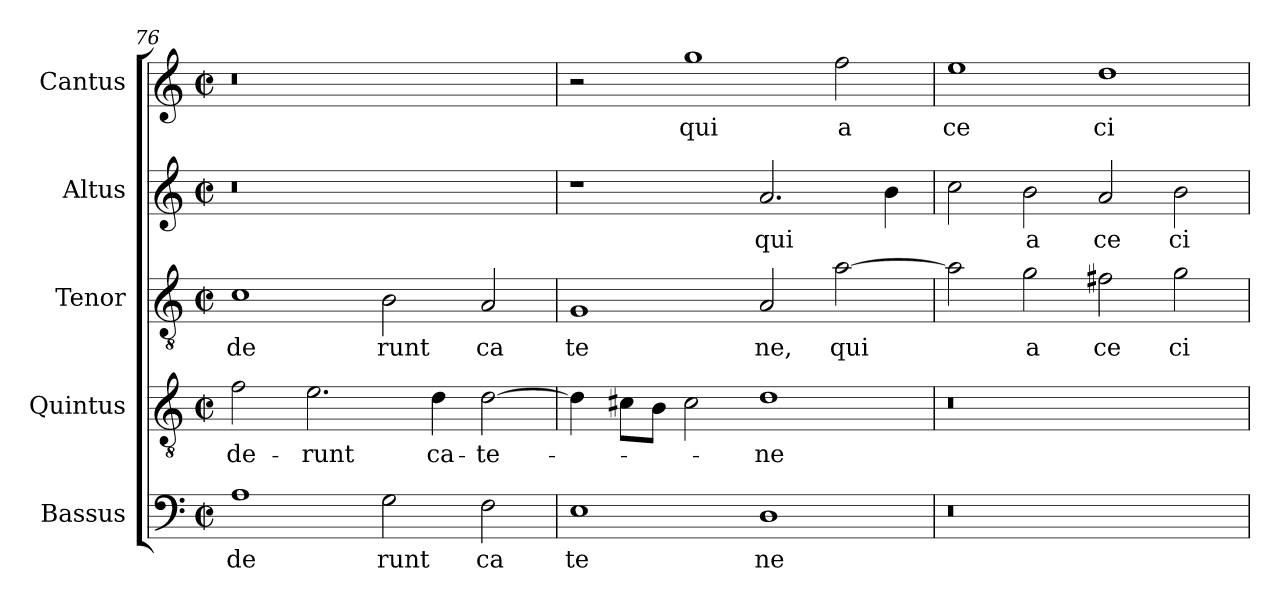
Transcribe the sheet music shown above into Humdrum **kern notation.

**kern	**text	**kern	**text	**kern	**text	**kern	**text	**kern	**text
*part5	*part5	*part4	*part4	*part3	*part3	*part2	*part2	*part1	*part1
*staff5	*staff5	*staff4	*staff4	*staff3	*staff3	*staff2	*staff2	*staff1	*staff1
*I"Bassus	*	*I"Quintus	*	*I"Tenor	*	*I"Altus	*	*I"Cantus	*
!!LO:PB:g=z
*clefF4	*	*clefGv2	*	*clefGv2	*	*clefG2	*	*clefG2	*
*	*	*	*	*	*	*k[]	*	*k[]	*
*	*	*	*	*	*	*C:	*	*C:	*
*M2/2	*	*M2/2	*	*M2/2	*	*M2/2	*	*M2/2	*
*met(c|)	*	*met(c|)	*	*met(c|)	*	*met(c|)	*	*met(c|)	*
=76	=76	=76	=76	=76	=76	=76	=76	=76	=76
!	!LO:LY:b:cj	!	!LO:LY:b:cj	!	!LO:LY:b:cj	!	!	!	!
1A	de	2f\	-de-	1c	-de	0r	.	0r	.
!	!	!	!LO:LY:b:cj	!	!	!	!	!	!
.	.	2.e\	-runt	.	.	.	.	.	.
!	!LO:LY:b:cj	!	!	!	!LO:LY:b:cj	!	!	!	!
2G\	runt	.	.	2B\	runt	.	.	.	.
!	!	!	!LO:LY:b:cj	!	!	!	!	!	!
.	.	4d\	ca-	.	.	.	.	.	.
!	!LO:LY:b:cj	!	!LO:LY:b:cj	!	!LO:LY:b:cj	!	!	!	!
2F\	ca	[>2d\	-te-	2A/	ca	.	.	.	.
=77	=77	=77	=77	=77	=77	=77	=77	=77	=77
!	!LO:LY:b:cj	!	!	!	!LO:LY:b:cj	!	!	!	!
1E	te	4d\]	.	1G	te	1r	.	2r	.
.	.	8c#\L	.	.	.	.	.	.	.
.	.	8B\J	.	.	.	.	.	.	.
!	!	!	!	!	!	!	!	!	!LO:LY:b:cj
.	.	2c#\	.	.	.	.	.	1gg	qui
!	!LO:LY:b:cj	!	!LO:LY:b:cj	!	!LO:LY:b:cj	!	!LO:LY:b	!	!
1D	ne	1d	-ne	2A/	ne,	2.a/	qui	.	.
!	!	!	!	!	!LO:LY:b	!	!	!	!LO:LY:b:cj
.	.	.	.	[>2a\	qui	.	.	2ff\	a
.	.	.	.	.	.	4b\	.	.	.
=78	=78	=78	=78	=78	=78	=78	=78	=78	=78
!	!	!	!	!	!	!	!	!	!LO:LY:b:cj
0r	.	0r	.	2a\]	.	2cc\	.	1ee	ce
!	!	!	!	!	!LO:LY:b:cj	!	!LO:LY:b:cj	!	!
.	.	.	.	2g\	a	2b\	a	.	.
!	!	!	!	!	!LO:LY:b:cj	!	!LO:LY:b:cj	!	!LO:LY:b:cj
.	.	.	.	2f#X\	ce	2a/	ce	1dd	ci
!	!	!	!	!	!LO:LY:b:cj	!	!LO:LY:b:cj	!	!
.	.	.	.	2g\	ci	2b\	ci	.	.
=	=	=	=	=	=	=	=	=	=
*-	*-	*-	*-	*-	*-	*-	*-	*-	*-
